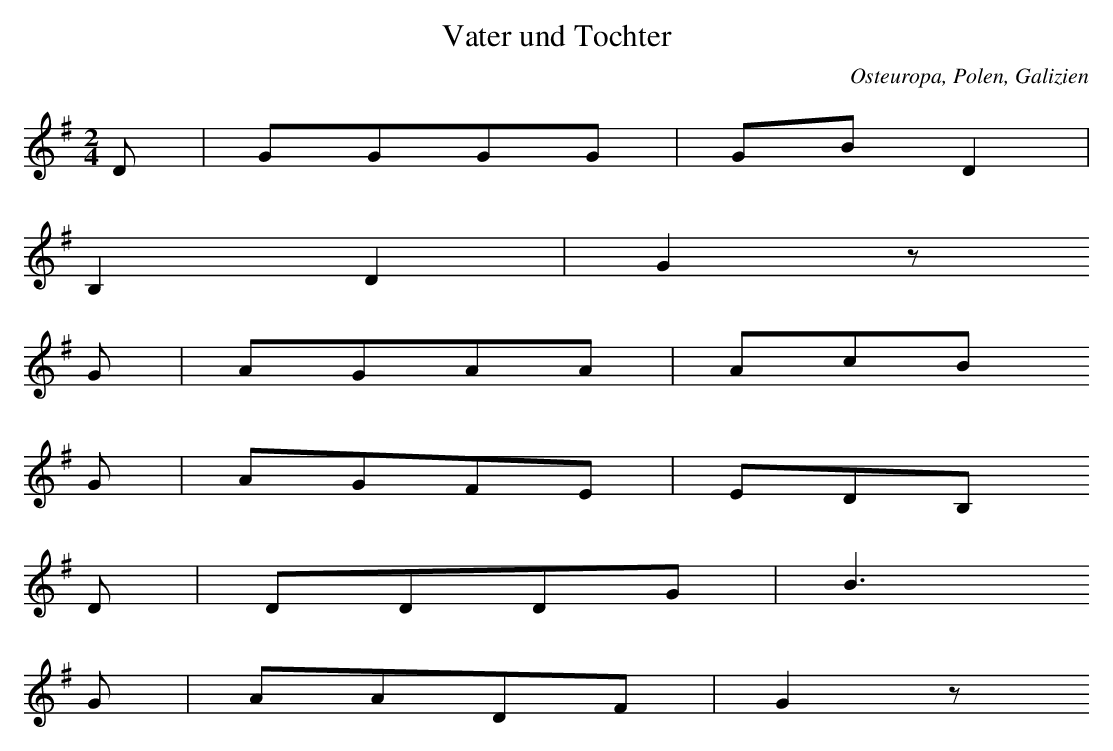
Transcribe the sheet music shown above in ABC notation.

X:1
T: Vater und Tochter
O: Osteuropa, Polen, Galizien
M: 2/4
L: 1/8
K: G
D | GGGG | GBD2 |
B,2D2 | G2z
G | AGAA | AcB
G | AGFE | EDB,
D | DDDG | B3
G | AADF | G2z
